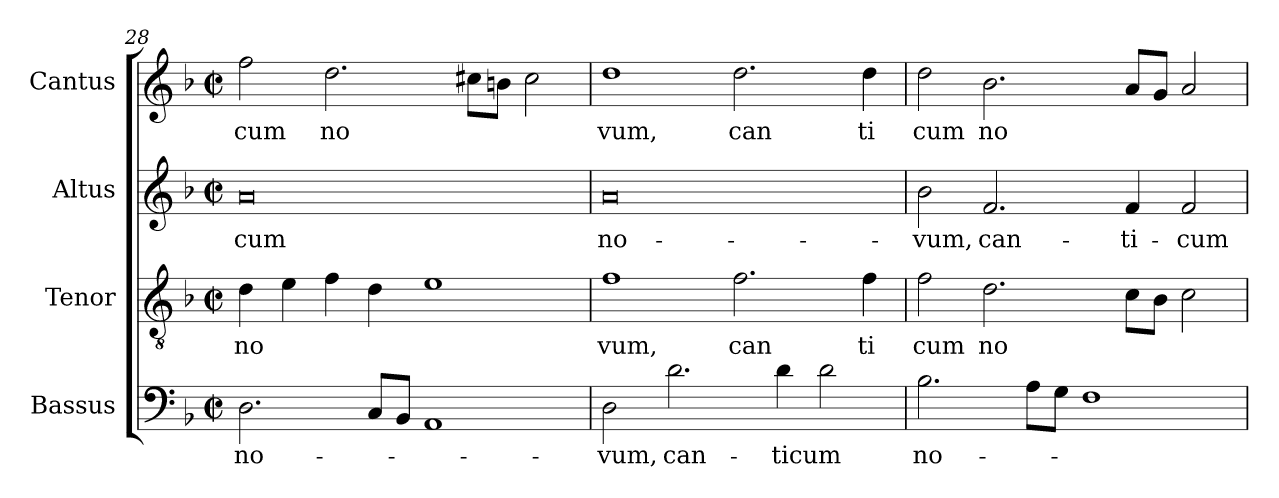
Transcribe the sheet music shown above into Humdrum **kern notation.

**kern	**text	**kern	**text	**kern	**text	**kern	**text
*part4	*part4	*part3	*part3	*part2	*part2	*part1	*part1
*staff4	*staff4	*staff3	*staff3	*staff2	*staff2	*staff1	*staff1
*I"Bassus	*	*I"Tenor	*	*I"Altus	*	*I"Cantus	*
*clefF4	*	*clefGv2	*	*clefG2	*	*clefG2	*
*k[b-]	*	*k[b-]	*	*k[b-]	*	*k[b-]	*
*F:	*	*F:	*	*F:	*	*F:	*
*M2/2	*	*M2/2	*	*M2/2	*	*M2/2	*
*met(c|)	*	*met(c|)	*	*met(c|)	*	*met(c|)	*
=28	=28	=28	=28	=28	=28	=28	=28
!	!LO:LY:b:cj	!	!LO:LY:b:cj	!	!LO:LY:b:cj	!	!LO:LY:b:cj
2.D\	no-	4d\	no	0a	-cum	2ff\	cum
.	.	4e\	.	.	.	.	.
!	!	!	!	!	!	!	!LO:LY:b:cj
.	.	4f\	.	.	.	2.dd\	no
8C/L	.	4d\	.	.	.	.	.
8BB-/J	.	.	.	.	.	.	.
1AA	.	1e	.	.	.	.	.
.	.	.	.	.	.	8cc#\L	.
.	.	.	.	.	.	8b\J	.
.	.	.	.	.	.	2cc#\	.
=29	=29	=29	=29	=29	=29	=29	=29
!	!LO:LY:b:cj	!	!LO:LY:b:cj	!	!LO:LY:b:cj	!	!LO:LY:b:cj
2D\	-vum,	1f	vum,	0a	no-	1dd	vum,
!	!LO:LY:b:cj	!	!	!	!	!	!
2.d\	can-	.	.	.	.	.	.
!	!	!	!LO:LY:b:cj	!	!	!	!LO:LY:b:cj
.	.	2.f\	can	.	.	2.dd\	can
!	!LO:LY:b	!	!	!	!	!	!
4d\	-ticum	.	.	.	.	.	.
2d\	.	.	.	.	.	.	.
!	!	!	!LO:LY:b:cj	!	!	!	!LO:LY:b:cj
.	.	4f\	ti	.	.	4dd\	ti
=30	=30	=30	=30	=30	=30	=30	=30
!	!LO:LY:b:cj	!	!LO:LY:b:cj	!	!LO:LY:b:cj	!	!LO:LY:b:cj
2.B-\	no-	2f\	cum	2b-\	-vum,	2dd\	cum
!	!	!	!LO:LY:b:cj	!	!LO:LY:b:cj	!	!LO:LY:b:cj
.	.	2.d\	no	2.f/	can-	2.b-\	no
8A\L	.	.	.	.	.	.	.
8G\J	.	.	.	.	.	.	.
1F	.	.	.	.	.	.	.
!	!	!	!	!	!LO:LY:b:cj	!	!
.	.	8c\L	.	4f/	-ti-	8a/L	.
.	.	8B-\J	.	.	.	8g/J	.
!	!	!	!	!	!LO:LY:b:cj	!	!
.	.	2c\	.	2f/	-cum	2a/	.
=	=	=	=	=	=	=	=
*-	*-	*-	*-	*-	*-	*-	*-
